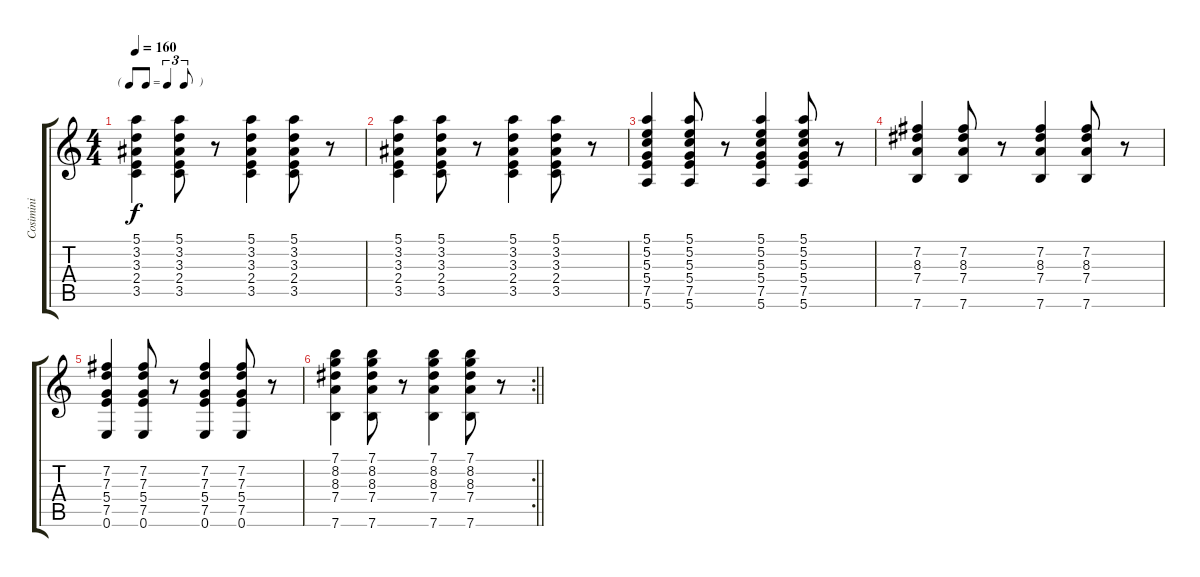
\track ("Cosimini" "Cosimini") {instrument acousticguitarsteel}
\staff {score tabs}
\tuning (E4 B3 G3 D3 A2 E2) {hide}
\ts (4 4)
\tf triplet8th
\tempo 160
\clef g2
\ks c
(5.1 3.2 3.3 2.4 3.5).4{dy f} (5.1 3.2 3.3 2.4 3.5).8 r.8 (5.1 3.2 3.3 2.4 3.5).4 (5.1 3.2 3.3 2.4 3.5).8 r.8 |
(5.1 3.2 3.3 2.4 3.5).4 (5.1 3.2 3.3 2.4 3.5).8 r.8 (5.1 3.2 3.3 2.4 3.5).4 (5.1 3.2 3.3 2.4 3.5).8 r.8 |
(5.1 5.2 5.3 5.4 7.5 5.6).4 (5.1 5.2 5.3 5.4 7.5 5.6).8 r.8 (5.1 5.2 5.3 5.4 7.5 5.6).4 (5.1 5.2 5.3 5.4 7.5 5.6).8 r.8 |
(7.2 8.3 7.4 7.6).4 (7.2 8.3 7.4 7.6).8 r.8 (7.2 8.3 7.4 7.6).4 (7.2 8.3 7.4 7.6).8 r.8 |
(7.2 7.3 5.4 7.5 0.6).4 (7.2 7.3 5.4 7.5 0.6).8 r.8 (7.2 7.3 5.4 7.5 0.6).4 (7.2 7.3 5.4 7.5 0.6).8 r.8 |
\rc 2
\barLineRight lightlight
(7.1 8.2 8.3 7.4 7.6).4 (7.1 8.2 8.3 7.4 7.6).8 r.8 (7.1 8.2 8.3 7.4 7.6).4 (7.1 8.2 8.3 7.4 7.6).8 r.8
